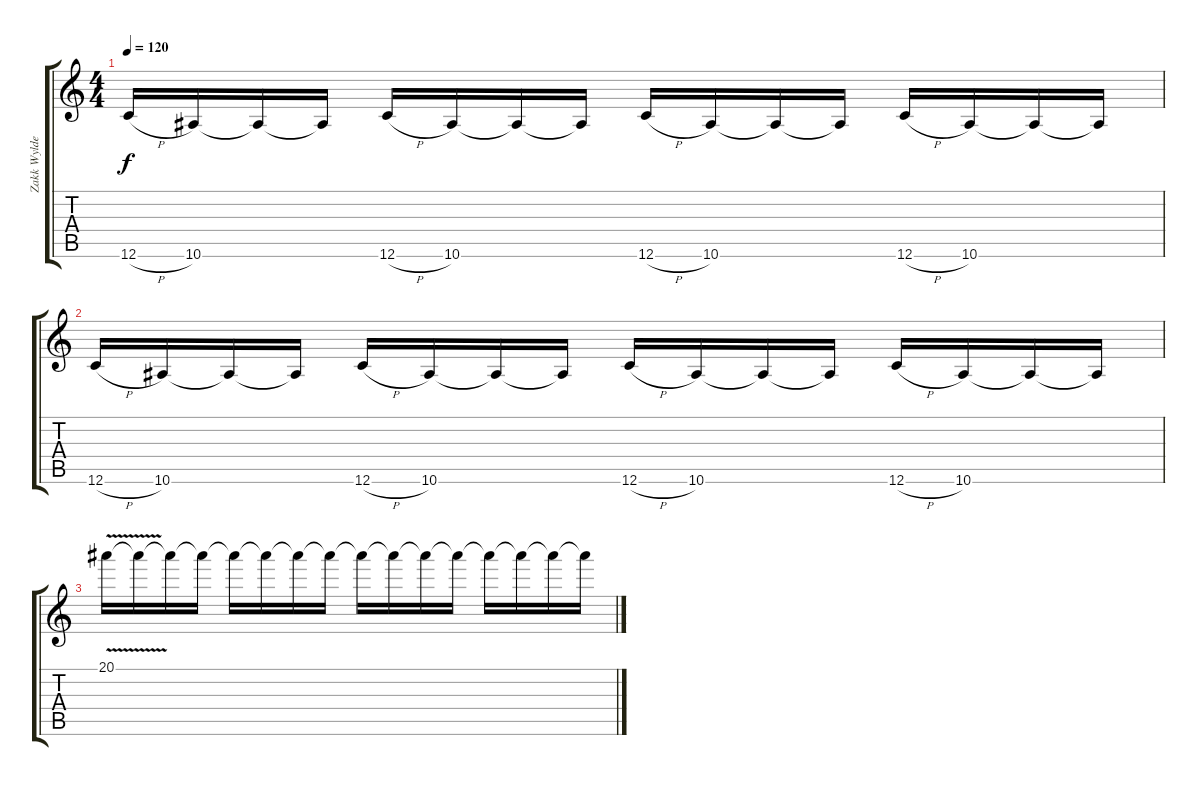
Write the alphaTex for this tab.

\track ("Zakk Wylde - Rhythm Guitar" "Zakk Wylde") {instrument distortionguitar}
\staff {score tabs}
\tuning (D4 A3 F3 C3 G2 C2) {hide}
\ts (4 4)
\tempo 120
\clef g2
\ks c
12.6{h}.16{dy f} 10.6.16 10.6{t}.16 10.6{t}.16 12.6{h}.16 10.6.16 10.6{t}.16 10.6{t}.16 12.6{h}.16 10.6.16 10.6{t}.16 10.6{t}.16 12.6{h}.16 10.6.16 10.6{t}.16 10.6{t}.16 |
12.6{h}.16 10.6.16 10.6{t}.16 10.6{t}.16 12.6{h}.16 10.6.16 10.6{t}.16 10.6{t}.16 12.6{h}.16 10.6.16 10.6{t}.16 10.6{t}.16 12.6{h}.16 10.6.16 10.6{t}.16 10.6{t}.16 |
20.1{v}.16 20.1{t}.16 20.1{t}.16 20.1{t}.16 20.1{t}.16 20.1{t}.16 20.1{t}.16 20.1{t}.16 20.1{t}.16 20.1{t}.16 20.1{t}.16 20.1{t}.16 20.1{t}.16 20.1{t}.16 20.1{t}.16 20.1{t}.16
